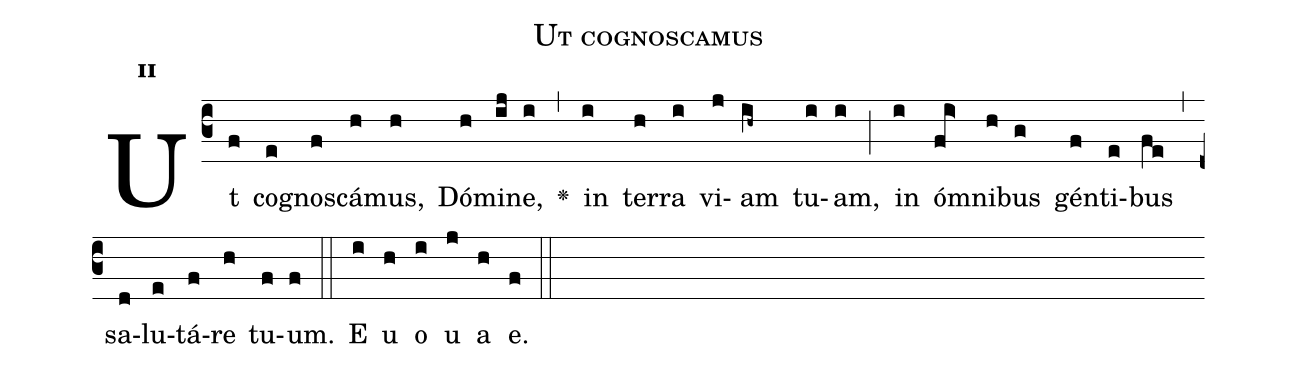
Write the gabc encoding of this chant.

name:Ut cognoscamus;
office-part:Antiphona;
mode:2;
%%
initial-style: 1;
name: Ut cognoscamus
book: Antiphonae & Responsoria/Tomus I, p. 59;
occasion: Post diem 16 Dec Feria III;
office-part: Laudes Ant 3;
user-notes: ;
commentary: ;
annotation: 2*a;
centering-scheme: english;
fontsize: 12;
font: OFLSortsMillGoudy;
height: 11;
width: 4.5;
%%
(c3)Ut(f) co(e)gno(f)scá(h)mus,(h) Dó(h)mi(ij)ne,(i) <v>\greheightstar</v>(,) in(i) ter(h)ra(i) vi(j)am(ih~) tu(i)am,(i) (;) in(i) óm(fi>)ni(h)bus(g) gén(f)ti(e)bus(fe) (,) sa(d)lu(e)tá(f)re(h) tu(f)um.(f) (::)
E(i) u(h) o(i) u(j) a(h) e.(f) (::)
